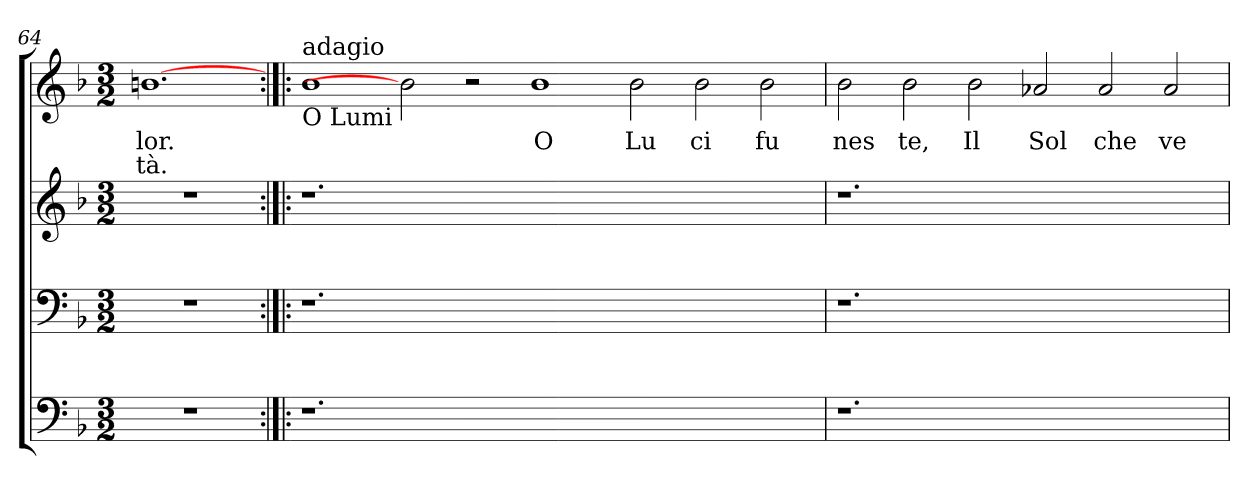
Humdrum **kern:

**kern	**kern	**kern	**kern	**text	**text
*part4	*part3	*part2	*part1	*part1	*part1
*staff4	*staff3	*staff2	*staff1	*staff1	*staff1
*clefF4	*clefF4	*clefG2	*clefG2	*	*
*k[b-]	*k[b-]	*k[b-]	*k[b-]	*	*
*F:	*F:	*F:	*F:	*	*
*M3/2	*M3/2	*M3/2	*M3/2	*	*
=64	=64	=64	=64	=64	=64
!	!	!	!	!LO:LY:b	!LO:LY:b
1.r	1.r	1.r	[1.bn	lor.	tà.
!!LO:PB:g=z
=65:|!|:	=65:|!|:	=65:|!|:	=65:|!|:	=65:|!|:	=65:|!|:
!	!	!	!LO:TX:a:t=adagio	!	!
!	!	!	!LO:TX:b:t=O Lumi	!	!
1.r	1.r	1.r	1b-	.	.
.	.	.	2b]	.	.
0.ryy	0.ryy	0.ryy	2r	.	.
!	!	!	!	!LO:LY:b	!
.	.	.	1b-	O	.
!	!	!	!	!LO:LY:b	!
.	.	.	2b-\	Lu	.
!	!	!	!	!LO:LY:b	!
.	.	.	2b-\	ci	.
!	!	!	!	!LO:LY:b	!
.	.	.	2b-\	fu	.
=66	=66	=66	=66	=66	=66
!	!	!	!	!LO:LY:b	!
1.r	1.r	1.r	2b-\	nes	.
!	!	!	!	!LO:LY:b	!
.	.	.	2b-\	te,	.
!	!	!	!	!LO:LY:b	!
.	.	.	2b-\	Il	.
!	!	!	!	!LO:LY:b	!
1.ryy	1.ryy	1.ryy	2a-X/	Sol	.
!	!	!	!	!LO:LY:b	!
.	.	.	2a-/	che	.
!	!	!	!	!LO:LY:b	!
.	.	.	2a-/	ve	.
=	=	=	=	=	=
*-	*-	*-	*-	*-	*-
